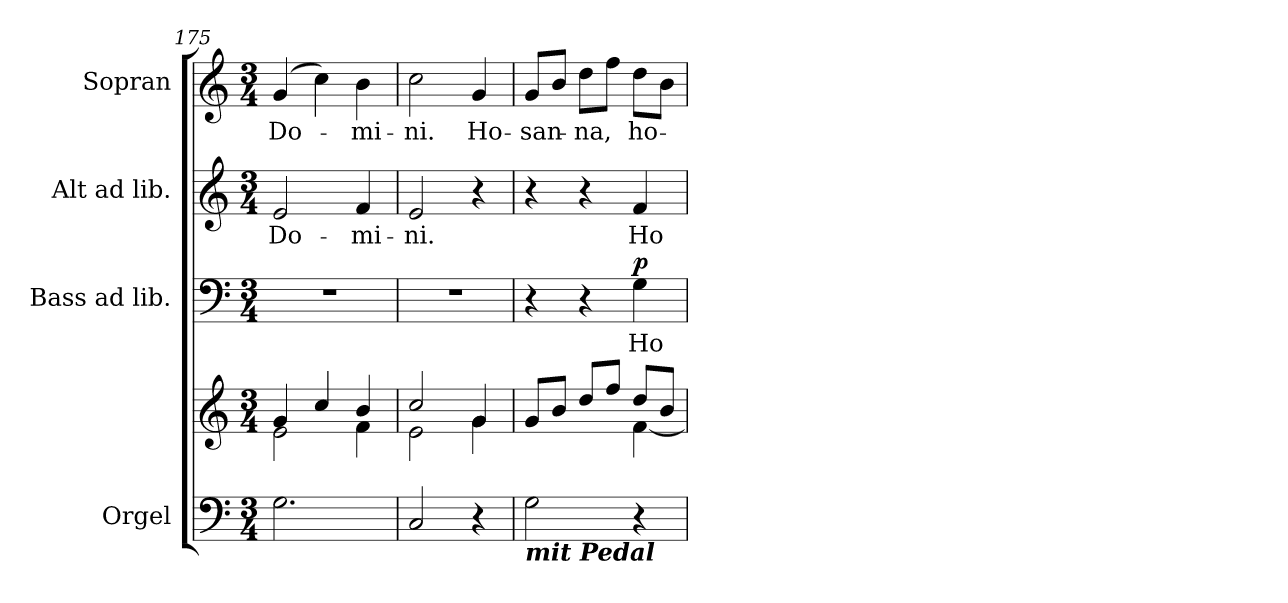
**kern	**kern	**kern	**text	**dynam	**kern	**text	**kern	**text
*part4	*part4	*part3	*part3	*part3	*part2	*part2	*part1	*part1
*staff5	*staff4	*staff3	*staff3	*staff3	*staff2	*staff2	*staff1	*staff1
*I"Orgel	*	*I"Bass ad lib.	*	*	*I"Alt ad lib.	*	*I"Sopran	*
*I'Org.	*	*I'B.	*	*	*I'A.	*	*I'S.	*
*clefF4	*clefG2	*clefF4	*	*	*clefG2	*	*clefG2	*
*k[]	*k[]	*k[]	*	*	*k[]	*	*k[]	*
*C:	*C:	*C:	*	*	*C:	*	*C:	*
*M3/4	*M3/4	*M3/4	*	*	*M3/4	*	*M3/4	*
=175	=175	=175	=175	=175	=175	=175	=175	=175
*	*^	*	*	*	*	*	*	*
!	!	!	!	!	!	!	!LO:LY:b	!	!LO:LY:b
2.G\	4g/	2e\	2.r	.	.	2e/	Do-	(4g/	Do-
.	4cc/	.	.	.	.	.	.	4cc\)	.
!	!	!	!	!	!	!	!LO:LY:b	!	!LO:LY:b
.	4b/	4f\	.	.	.	4f/	-mi-	4b\	-mi-
=176	=176	=176	=176	=176	=176	=176	=176	=176	=176
!	!	!	!	!	!	!	!LO:LY:b	!	!LO:LY:b
2C/	2cc/	2e\	2.r	.	.	2e/	-ni.	2cc\	-ni.
!	!	!	!	!	!	!	!	!	!LO:LY:b
4r	4g/	4g\	.	.	.	4r	.	4g/	Ho-
=177	=177	=177	=177	=177	=177	=177	=177	=177	=177
!LO:TX:b:Bi:t=mit Pedal	!	!	!	!	!	!	!	!	!
!	!	!	!	!	!	!	!	!	!LO:LY:b
2G\	8g/L	2ryy	4r	.	.	4r	.	8g/L	-san-
.	8b/J	.	.	.	.	.	.	8b/J	.
!	!	!	!	!	!	!	!	!	!LO:LY:b
.	8dd/L	.	4r	.	.	4r	.	8dd\L	-na,
.	8ff/J	.	.	.	.	.	.	8ff\J	.
!	!	!	!	!LO:LY:b	!LO:DY:a	!	!LO:LY:b	!	!LO:LY:b
4r	8dd/L	[<4f\	4G\	Ho-	p	4f/	Ho-	8dd\L	ho-
.	8b/J	.	.	.	.	.	.	8b\J	.
*	*v	*v	*	*	*	*	*	*	*
=	=	=	=	=	=	=	=	=
*-	*-	*-	*-	*-	*-	*-	*-	*-
